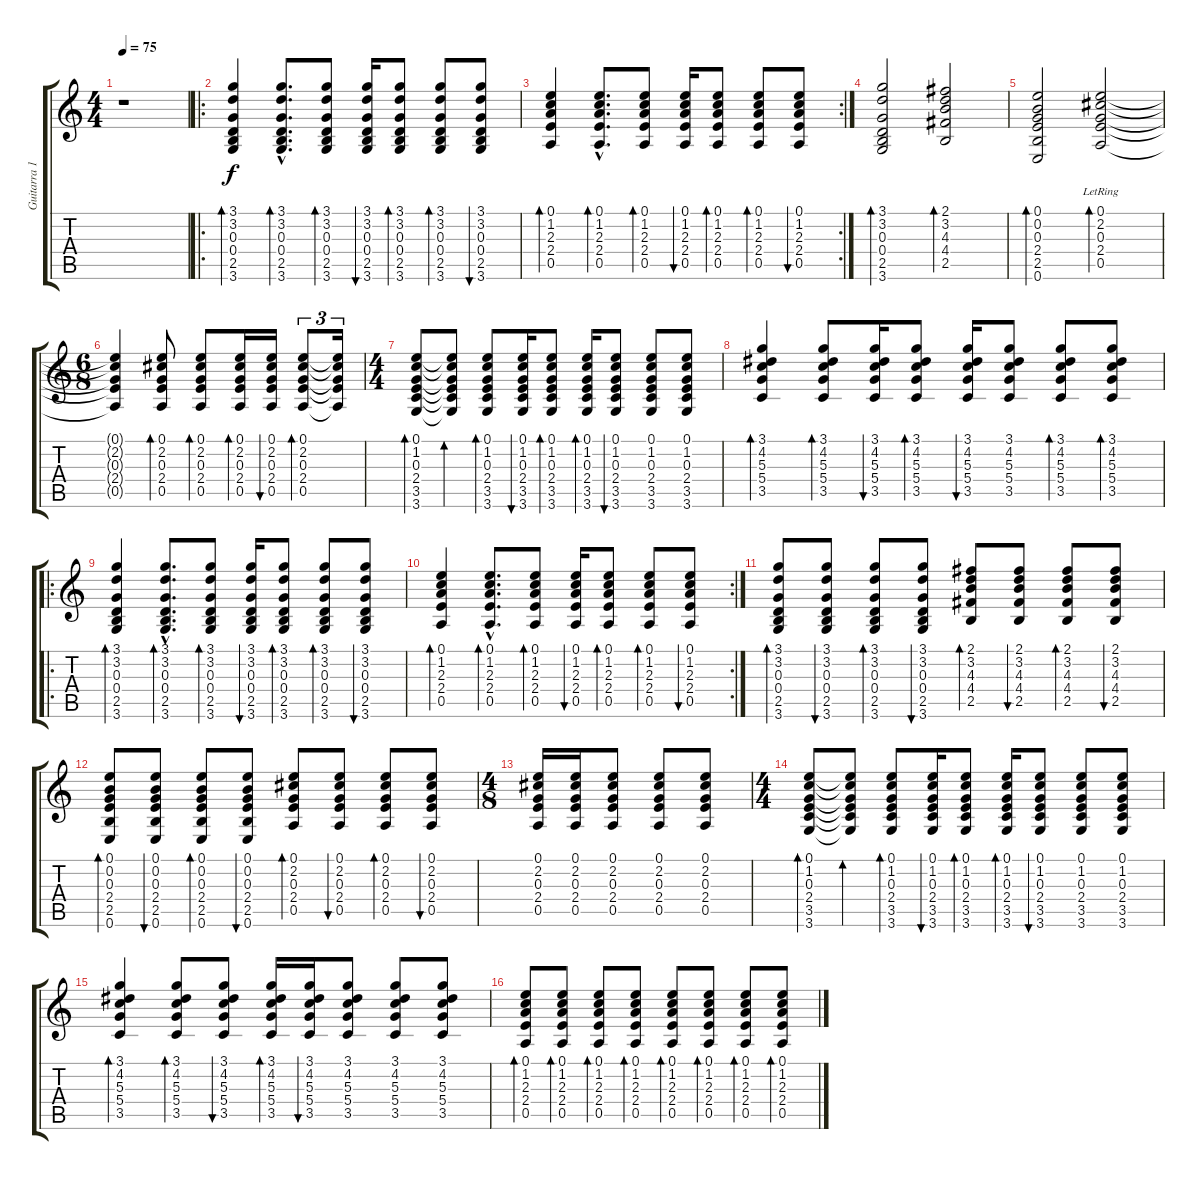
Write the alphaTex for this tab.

\track ("Guitarra 1" "Guitarra 1") {instrument acousticguitarsteel}
\staff {score tabs}
\tuning (E4 B3 G3 D3 A2 E2) {hide}
\ts (4 4)
\tempo 75
\clef g2
\ks c
r.1{dy f instrument acousticguitarsteel} |
\ro
(3.1 3.2 0.3 0.4 2.5 3.6).4{bd 30} (3.1{hac} 3.2{hac} 0.3{hac} 0.4{hac} 2.5{hac} 3.6{hac}).8{d bd 30} (3.1 3.2 0.3 0.4 2.5 3.6).8{bd 30} (3.1 3.2 0.3 0.4 2.5 3.6).16{bu 30} (3.1 3.2 0.3 0.4 2.5 3.6).8{bd 30} (3.1 3.2 0.3 0.4 2.5 3.6).8{bd 30} (3.1 3.2 0.3 0.4 2.5 3.6).8{bu 30} |
\rc 2
(0.1 1.2 2.3 2.4 0.5).4{bd 30} (0.1{hac} 1.2{hac} 2.3{hac} 2.4{hac} 0.5{hac}).8{d bd 30} (0.1 1.2 2.3 2.4 0.5).8{bd 30} (0.1 1.2 2.3 2.4 0.5).16{bu 30} (0.1 1.2 2.3 2.4 0.5).8{bd 30} (0.1 1.2 2.3 2.4 0.5).8{bd 30} (0.1 1.2 2.3 2.4 0.5).8{bu 30} |
(3.1 3.2 0.3 0.4 2.5 3.6).2{bd 120} (2.1 3.2 4.3 4.4 2.5).2{bd 120} |
(0.1 0.2 0.3 2.4 2.5 0.6).2{bd 120} (0.1{lr} 2.2{lr} 0.3{lr} 2.4{lr} 0.5{lr}).2{bd 120} |
\ts (6 8)
(0.1{t} 2.2{t} 0.3{t} 2.4{t} 0.5{t}).4 (0.1 2.2 0.3 2.4 0.5).8{bd 30} (0.1 2.2 0.3 2.4 0.5).8{bd 30} (0.1 2.2 0.3 2.4 0.5).16{bd 30} (0.1 2.2 0.3 2.4 0.5).16{bu 30} (0.1 2.2 0.3 2.4 0.5).8{tu (3 2) bd 30} (0.1{t} 2.2{t} 0.3{t} 2.4{t} 0.5{t}).16{tu (3 2)} |
\ts (4 4)
(0.1 1.2 0.3 2.4 3.5 3.6).8{bd 30} (0.1{t} 1.2{t} 0.3{t} 2.4{t} 3.5{t} 3.6{t}).8{bd 30} (0.1 1.2 0.3 2.4 3.5 3.6).8{bd 30} (0.1 1.2 0.3 2.4 3.5 3.6).16{bu 30} (0.1 1.2 0.3 2.4 3.5 3.6).8{bd 30} (0.1 1.2 0.3 2.4 3.5 3.6).16{bd 30} (0.1 1.2 0.3 2.4 3.5 3.6).8{bu 30} (0.1 1.2 0.3 2.4 3.5 3.6).8 (0.1 1.2 0.3 2.4 3.5 3.6).8 |
(3.1 4.2 5.3 5.4 3.5).4{bd 30} (3.1 4.2 5.3 5.4 3.5).8{bd 30} (3.1 4.2 5.3 5.4 3.5).16{bu 30} (3.1 4.2 5.3 5.4 3.5).8{bd 30} (3.1 4.2 5.3 5.4 3.5).16{bu 30} (3.1 4.2 5.3 5.4 3.5).8 (3.1 4.2 5.3 5.4 3.5).8{bd 30} (3.1 4.2 5.3 5.4 3.5).8{bd 30} |
\ro
(3.1 3.2 0.3 0.4 2.5 3.6).4{bd 30} (3.1{hac} 3.2{hac} 0.3{hac} 0.4{hac} 2.5{hac} 3.6{hac}).8{d bd 30} (3.1 3.2 0.3 0.4 2.5 3.6).8{bd 30} (3.1 3.2 0.3 0.4 2.5 3.6).16{bu 30} (3.1 3.2 0.3 0.4 2.5 3.6).8{bd 30} (3.1 3.2 0.3 0.4 2.5 3.6).8{bd 30} (3.1 3.2 0.3 0.4 2.5 3.6).8{bu 30} |
\rc 2
(0.1 1.2 2.3 2.4 0.5).4{bd 30} (0.1{hac} 1.2{hac} 2.3{hac} 2.4{hac} 0.5{hac}).8{d bd 30} (0.1 1.2 2.3 2.4 0.5).8{bd 30} (0.1 1.2 2.3 2.4 0.5).16{bu 30} (0.1 1.2 2.3 2.4 0.5).8{bd 30} (0.1 1.2 2.3 2.4 0.5).8{bd 30} (0.1 1.2 2.3 2.4 0.5).8{bu 30} |
(3.1 3.2 0.3 0.4 2.5 3.6).8{bd 30} (3.1 3.2 0.3 0.4 2.5 3.6).8{bu 30} (3.1 3.2 0.3 0.4 2.5 3.6).8{bd 30} (3.1 3.2 0.3 0.4 2.5 3.6).8{bu 30} (2.1 3.2 4.3 4.4 2.5).8{bd 30} (2.1 3.2 4.3 4.4 2.5).8{bu 30} (2.1 3.2 4.3 4.4 2.5).8{bd 30} (2.1 3.2 4.3 4.4 2.5).8{bu 30} |
(0.1 0.2 0.3 2.4 2.5 0.6).8{bd 30} (0.1 0.2 0.3 2.4 2.5 0.6).8{bu 30} (0.1 0.2 0.3 2.4 2.5 0.6).8{bd 30} (0.1 0.2 0.3 2.4 2.5 0.6).8{bu 30} (0.1 2.2 0.3 2.4 0.5).8{bd 30} (0.1 2.2 0.3 2.4 0.5).8{bu 30} (0.1 2.2 0.3 2.4 0.5).8{bd 30} (0.1 2.2 0.3 2.4 0.5).8{bu 30} |
\ts (4 8)
(0.1 2.2 0.3 2.4 0.5).16 (0.1 2.2 0.3 2.4 0.5).16 (0.1 2.2 0.3 2.4 0.5).8 (0.1 2.2 0.3 2.4 0.5).8 (0.1 2.2 0.3 2.4 0.5).8 |
\ts (4 4)
(0.1 1.2 0.3 2.4 3.5 3.6).8{bd 30} (0.1{t} 1.2{t} 0.3{t} 2.4{t} 3.5{t} 3.6{t}).8{bd 30} (0.1 1.2 0.3 2.4 3.5 3.6).8{bd 30} (0.1 1.2 0.3 2.4 3.5 3.6).16{bu 30} (0.1 1.2 0.3 2.4 3.5 3.6).8{bd 30} (0.1 1.2 0.3 2.4 3.5 3.6).16{bd 30} (0.1 1.2 0.3 2.4 3.5 3.6).8{bu 30} (0.1 1.2 0.3 2.4 3.5 3.6).8 (0.1 1.2 0.3 2.4 3.5 3.6).8 |
(3.1 4.2 5.3 5.4 3.5).4{bd 30} (3.1 4.2 5.3 5.4 3.5).8{bd 30} (3.1 4.2 5.3 5.4 3.5).8{bu 30} (3.1 4.2 5.3 5.4 3.5).16{bd 30} (3.1 4.2 5.3 5.4 3.5).16{bu 30} (3.1 4.2 5.3 5.4 3.5).8 (3.1 4.2 5.3 5.4 3.5).8 (3.1 4.2 5.3 5.4 3.5).8 |
(0.1 1.2 2.3 2.4 0.5).8{bd 30} (0.1 1.2 2.3 2.4 0.5).8{bd 30} (0.1 1.2 2.3 2.4 0.5).8{bd 30} (0.1 1.2 2.3 2.4 0.5).8{bd 30} (0.1 1.2 2.3 2.4 0.5).8{bd 30} (0.1 1.2 2.3 2.4 0.5).8{bd 30} (0.1 1.2 2.3 2.4 0.5).8{bd 30} (0.1 1.2 2.3 2.4 0.5).8{bd 30}
